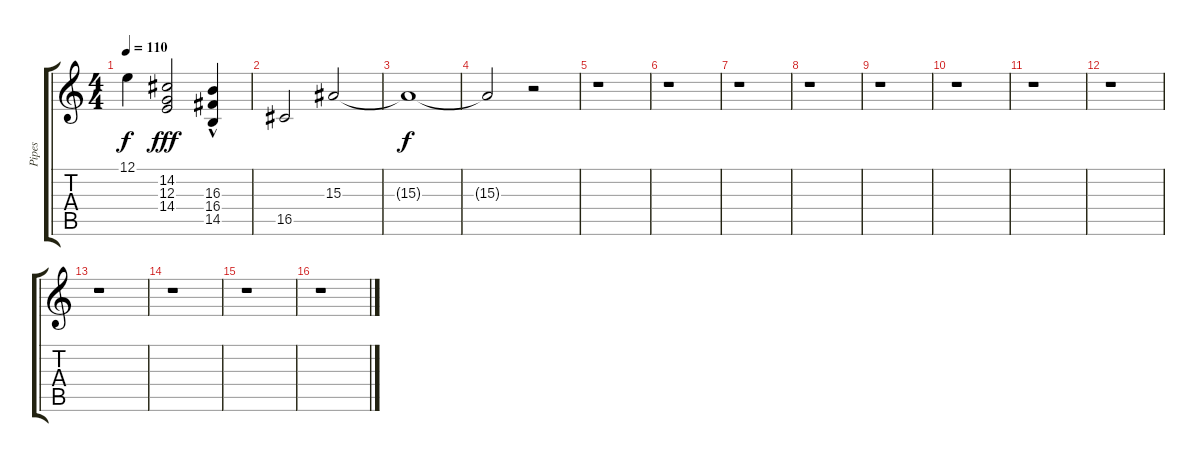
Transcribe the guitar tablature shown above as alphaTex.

\track ("Pipes" "Pipes") {instrument churchorgan}
\staff {score tabs}
\tuning (E4 B3 G3 D3 A2 E2) {hide}
\ts (4 4)
\tempo 110
\clef g2
\ks c
12.1{t}.4{dy f} (14.2 12.3 14.4).2{dy fff} (16.3{hac} 16.4 14.5).4 |
16.5.2 15.3.2{volume 16} |
15.3{t}.1{dy f} |
15.3{t}.2 r.2 |
r.1 |
r.1 |
r.1 |
r.1 |
r.1 |
r.1 |
r.1 |
r.1 |
r.1 |
r.1 |
r.1 |
r.1
